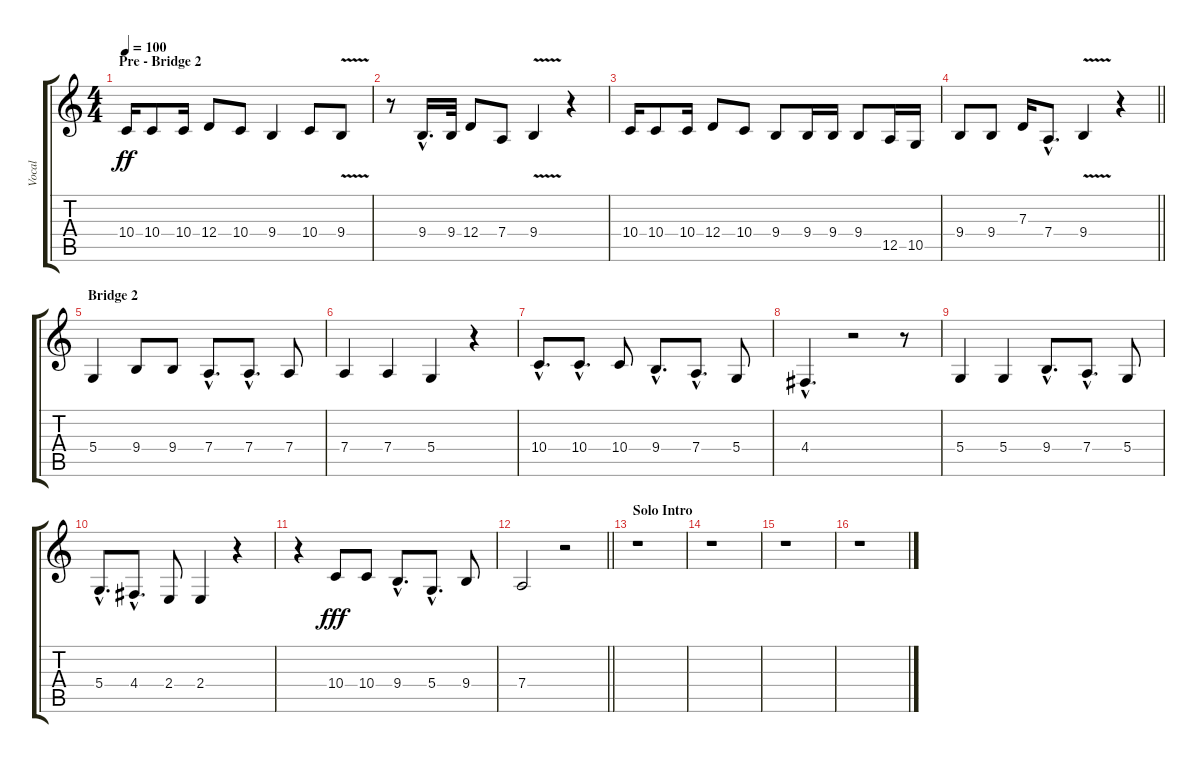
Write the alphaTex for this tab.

\track ("Vocal" "Vocal") {instrument tenorsax}
\staff {score tabs}
\tuning (E4 B3 G3 D3 A2 E2) {hide}
\ts (4 4)
\section ("" "Pre - Bridge 2")
\tempo 100
\clef g2
\ks c
10.4.16{dy ff} 10.4.8 10.4.16 12.4.8 10.4.8 9.4.4 10.4.8 9.4{v}.8 |
r.8 9.4{hac}.16{d} 9.4.32 12.4.8 7.4.8 9.4{v}.4 r.4 |
10.4.16 10.4.8 10.4.16 12.4.8 10.4.8 9.4.8 9.4.16 9.4.16 9.4.8 12.5.16 10.5.16 |
\barLineRight lightlight
9.4.8 9.4.8 7.3.16 7.4{hac}.8{d} 9.4{v}.4 r.4 |
\section ("" "Bridge 2")
5.4.4 9.4.8 9.4.8 7.4{hac}.8{d} 7.4{hac}.8{d} 7.4.8 |
7.4.4 7.4.4 5.4.4 r.4 |
10.4{hac}.8{d} 10.4{hac}.8{d} 10.4.8 9.4{hac}.8{d} 7.4{hac}.8{d} 5.4.8 |
4.4{hac}.4{d} r.2 r.8 |
5.4.4 5.4.4 9.4{hac}.8{d} 7.4{hac}.8{d} 5.4.8 |
5.4{hac}.8{d} 4.4{hac}.8{d} 2.4.8 2.4.4 r.4 |
r.4 10.4.8{dy fff} 10.4.8 9.4{hac}.8{d} 5.4{hac}.8{d} 9.4.8 |
\barLineRight lightlight
7.4.2 r.2 |
\section ("" "Solo Intro")
r.1 |
r.1 |
r.1 |
r.1
